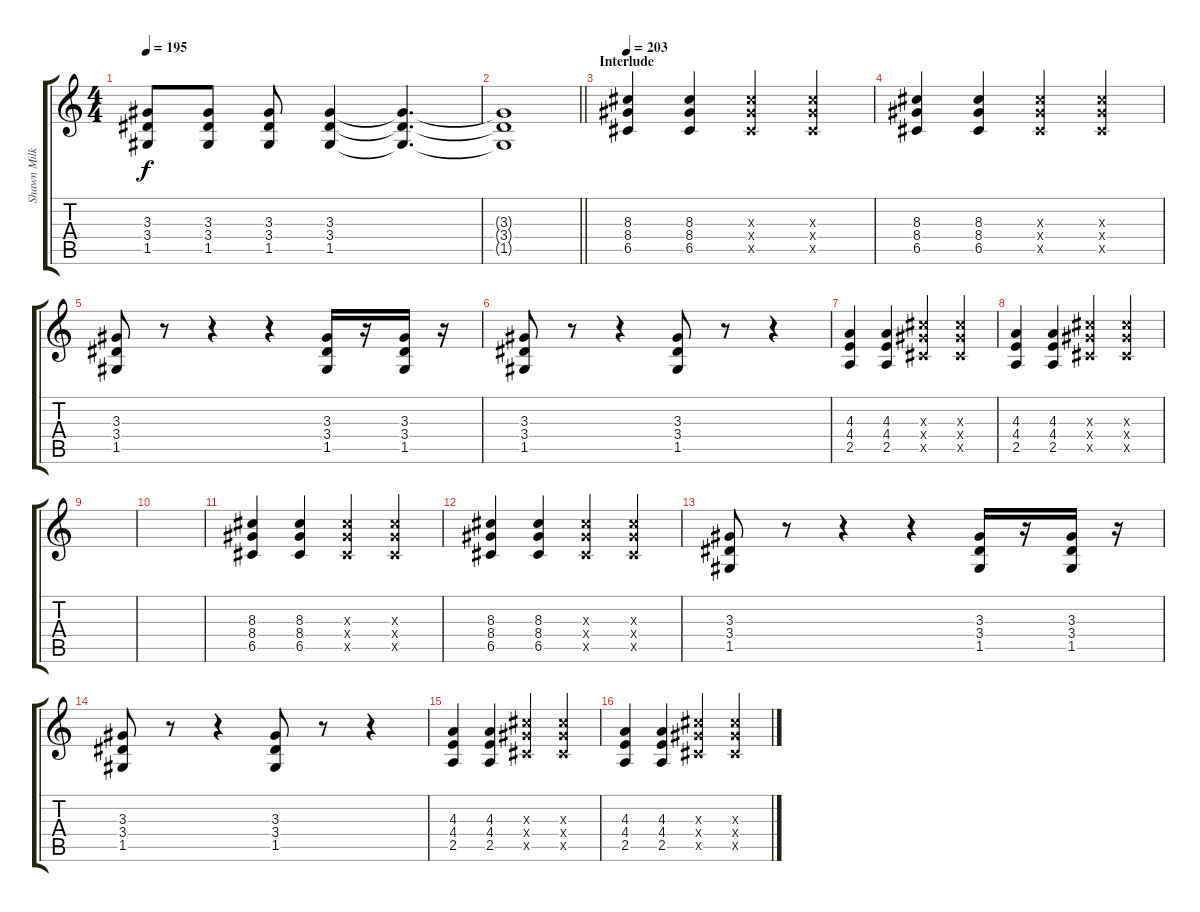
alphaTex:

\track ("Shawn Milke - Guitar" "Shawn Milk") {instrument distortionguitar}
\staff {score tabs}
\tuning (D4 A3 F3 C3 G2 C2) {hide}
\ts (4 4)
\tempo 195
\clef g2
\ks c
(3.3 3.4 1.5).8{dy f} (3.3 3.4 1.5).8 (3.3 3.4 1.5).8 (3.3 3.4 1.5).4 (3.3{t} 3.4{t} 1.5{t}).4{d} |
\barLineRight lightlight
(3.3{t} 3.4{t} 1.5{t}).1 |
\section ("" "Interlude")
\tempo 203
(8.3 8.4 6.5).4 (8.3 8.4 6.5).4 (8.3{x} 8.4{x} 6.5{x}).4 (8.3{x} 8.4{x} 6.5{x}).4 |
(8.3 8.4 6.5).4 (8.3 8.4 6.5).4 (8.3{x} 8.4{x} 6.5{x}).4 (8.3{x} 8.4{x} 6.5{x}).4 |
(3.3 3.4 1.5).8 r.8 r.4 r.4 (3.3 3.4 1.5).16 r.16 (3.3 3.4 1.5).16 r.16 |
(3.3 3.4 1.5).8 r.8 r.4 (3.3 3.4 1.5).8 r.8 r.4 |
(4.3 4.4 2.5).4 (4.3 4.4 2.5).4 (8.3{x} 8.4{x} 6.5{x}).4 (8.3{x} 8.4{x} 6.5{x}).4 |
(4.3 4.4 2.5).4 (4.3 4.4 2.5).4 (8.3{x} 8.4{x} 6.5{x}).4 (8.3{x} 8.4{x} 6.5{x}).4 |
|
|
(8.3 8.4 6.5).4 (8.3 8.4 6.5).4 (8.3{x} 8.4{x} 6.5{x}).4 (8.3{x} 8.4{x} 6.5{x}).4 |
(8.3 8.4 6.5).4 (8.3 8.4 6.5).4 (8.3{x} 8.4{x} 6.5{x}).4 (8.3{x} 8.4{x} 6.5{x}).4 |
(3.3 3.4 1.5).8 r.8 r.4 r.4 (3.3 3.4 1.5).16 r.16 (3.3 3.4 1.5).16 r.16 |
(3.3 3.4 1.5).8 r.8 r.4 (3.3 3.4 1.5).8 r.8 r.4 |
(4.3 4.4 2.5).4 (4.3 4.4 2.5).4 (8.3{x} 8.4{x} 6.5{x}).4 (8.3{x} 8.4{x} 6.5{x}).4 |
(4.3 4.4 2.5).4 (4.3 4.4 2.5).4 (8.3{x} 8.4{x} 6.5{x}).4 (8.3{x} 8.4{x} 6.5{x}).4
